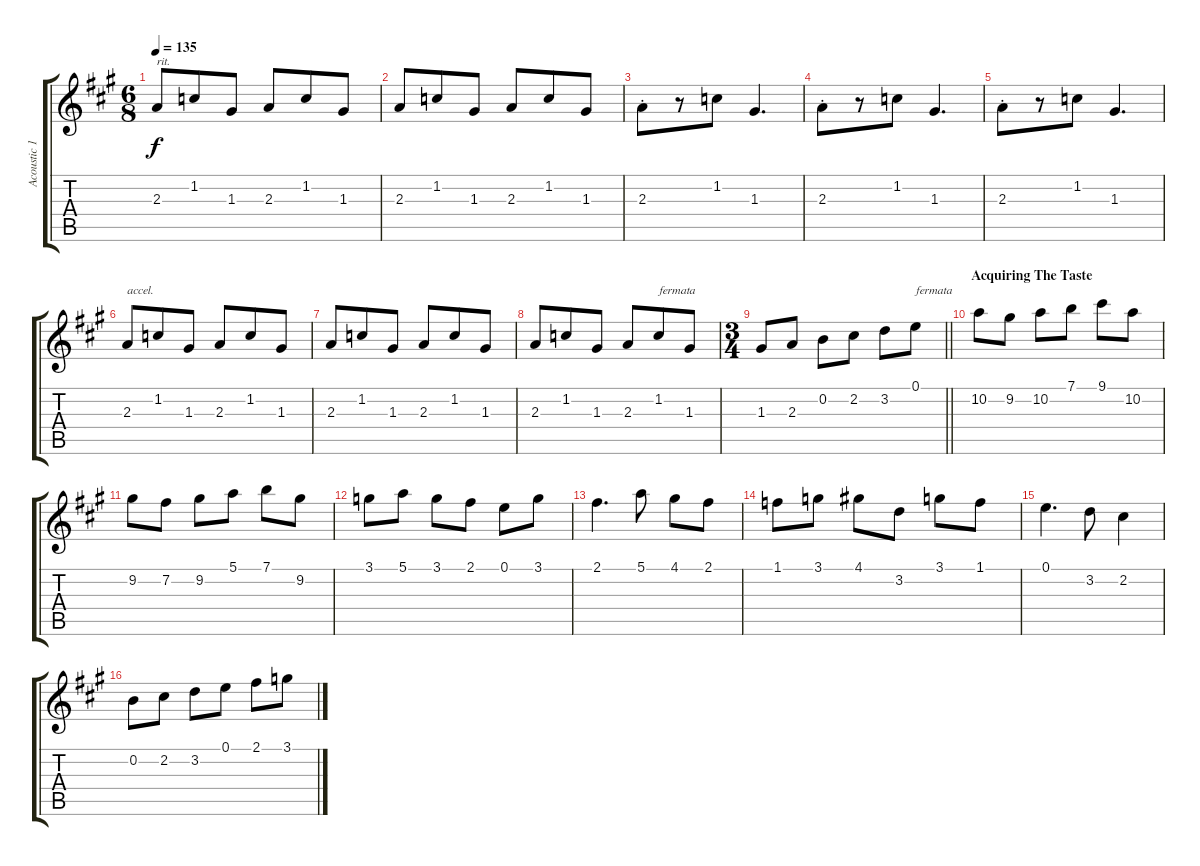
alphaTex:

\track ("Acoustic 1 - Gary Green" "Acoustic 1") {instrument acousticguitarsteel}
\staff {score tabs}
\tuning (E4 B3 G3 D3 A2 E2) {hide}
\ts (6 8)
\tempo 135
\clef g2
\ks a
2.3.8{txt "rit." dy f} 1.2.8 1.3.8 2.3.8 1.2.8 1.3.8 |
2.3.8 1.2.8 1.3.8 2.3.8 1.2.8 1.3.8 |
2.3{st}.8 r.8 1.2.8 1.3.4{d} |
2.3{st}.8 r.8 1.2.8 1.3.4{d} |
2.3{st}.8 r.8 1.2.8 1.3.4{d} |
2.3.8{txt "accel."} 1.2.8 1.3.8 2.3.8 1.2.8 1.3.8 |
2.3.8 1.2.8 1.3.8 2.3.8 1.2.8 1.3.8 |
2.3.8 1.2.8 1.3.8 2.3.8 1.2.8{txt "fermata"} 1.3.8 |
\ts (3 4)
\barLineRight lightlight
1.3.8 2.3.8 0.2.8 2.2.8 3.2.8 0.1.8{txt "fermata"} |
\section ("" "Acquiring The Taste")
10.2.8 9.2.8 10.2.8 7.1.8 9.1.8 10.2.8 |
9.2.8 7.2.8 9.2.8 5.1.8 7.1.8 9.2.8 |
3.1.8 5.1.8 3.1.8 2.1.8 0.1.8 3.1.8 |
2.1.4{d} 5.1.8 4.1.8 2.1.8 |
1.1.8 3.1.8 4.1.8 3.2.8 3.1.8 1.1.8 |
0.1.4{d} 3.2.8 2.2.4 |
0.2.8 2.2.8 3.2.8 0.1.8 2.1.8 3.1.8
